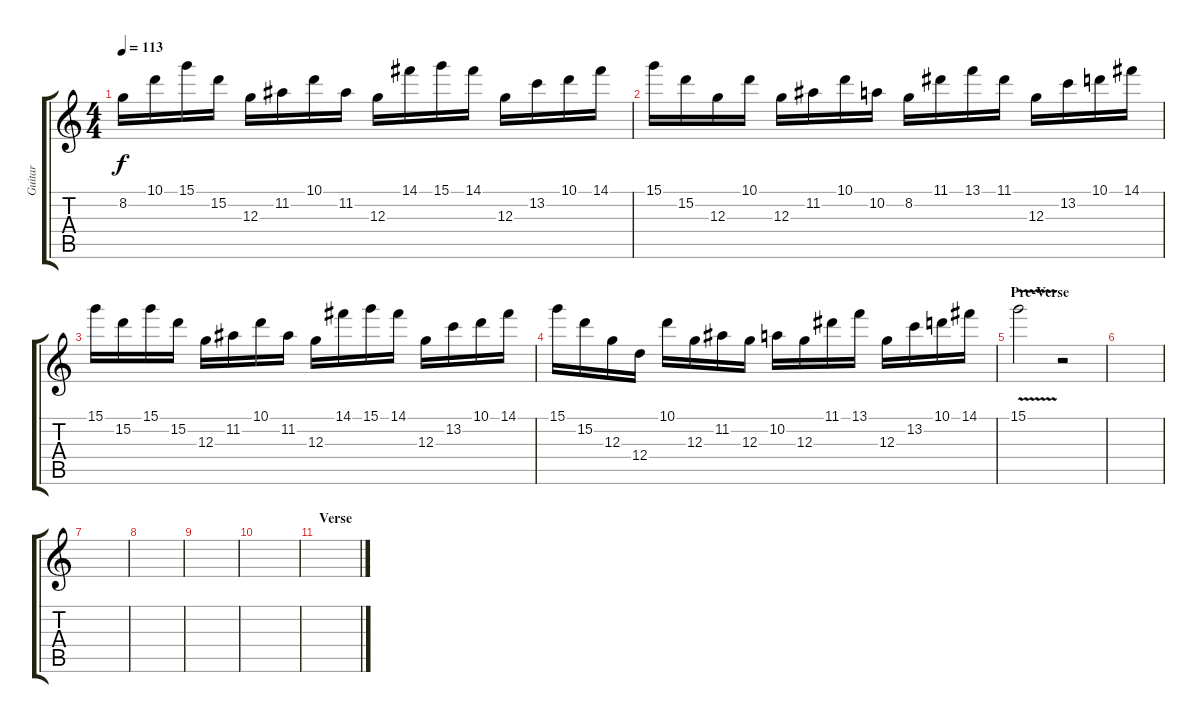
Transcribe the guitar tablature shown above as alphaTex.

\track ("Guitar" "Guitar") {instrument overdrivenguitar}
\staff {score tabs}
\tuning (E4 B3 G3 D3 A2 E2) {hide}
\ts (4 4)
\tempo 113
\clef g2
\ks c
8.2.16{dy f volume 15 balance 8} 10.1.16 15.1.16 15.2.16 12.3.16 11.2.16 10.1.16 11.2.16 12.3.16 14.1.16 15.1.16 14.1.16 12.3.16 13.2.16 10.1.16 14.1.16 |
15.1.16 15.2.16 12.3.16 10.1.16 12.3.16 11.2.16 10.1.16 10.2.16 8.2.16 11.1.16 13.1.16 11.1.16 12.3.16 13.2.16 10.1.16 14.1.16 |
15.1.16 15.2.16 15.1.16 15.2.16 12.3.16 11.2.16 10.1.16 11.2.16 12.3.16 14.1.16 15.1.16 14.1.16 12.3.16 13.2.16 10.1.16 14.1.16 |
15.1.16 15.2.16 12.3.16 12.4.16 10.1.16 12.3.16 11.2.16 12.3.16 10.2.16 12.3.16 11.1.16 13.1.16 12.3.16 13.2.16 10.1.16 14.1.16 |
\section ("" "Pre-Verse")
15.1{v}.2 r.2 |
|
|
|
|
|
\section ("" "Verse")
